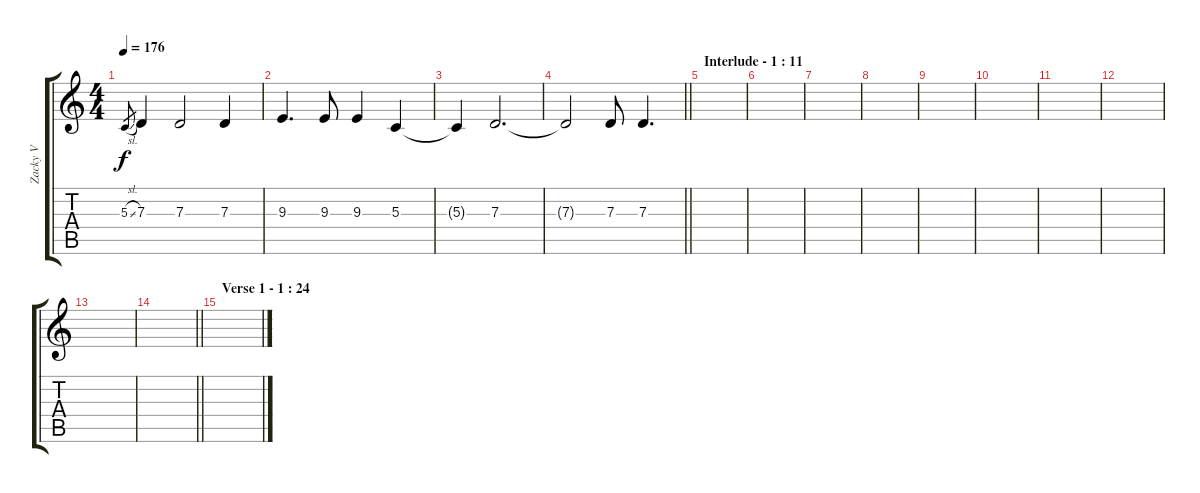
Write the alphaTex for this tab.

\track ("   Zacky Vengeance - Vocals" "   Zacky V") {instrument sopranosax}
\staff {score tabs}
\tuning (E4 B3 G3 D3 A2 D2) {hide}
\ts (4 4)
\tempo 176
\clef g2
\ks c
5.3{sl}.8{gr dy f} 7.3.4 7.3.2 7.3.4 |
9.3.4{d} 9.3.8 9.3.4 5.3.4 |
5.3{t}.4 7.3.2{d} |
\barLineRight lightlight
7.3{t}.2 7.3.8 7.3.4{d} |
\section ("" "Interlude - 1 : 11")
|
|
|
|
|
|
|
|
|
\barLineRight lightlight
|
\section ("" "Verse 1 - 1 : 24")
